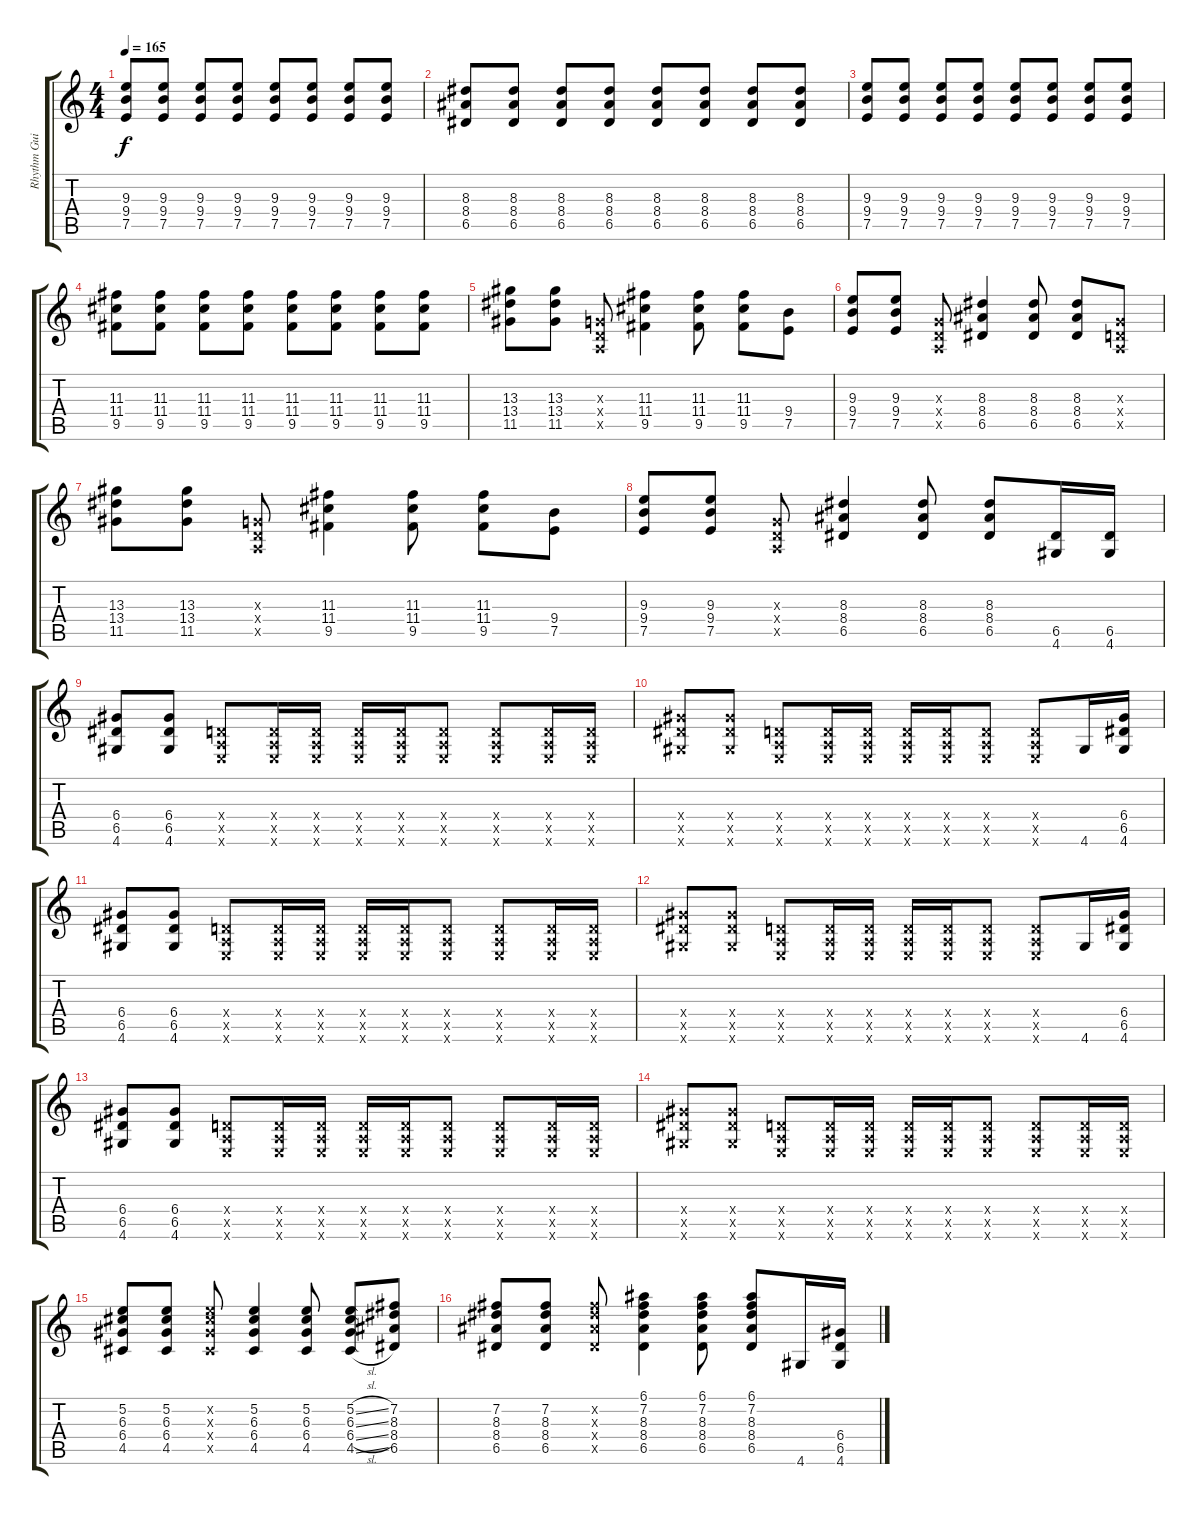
\track ("Rhythm Guitar" "Rhythm Gui") {instrument distortionguitar}
\staff {score tabs}
\tuning (E4 B3 G3 D3 A2 E2) {hide}
\ts (4 4)
\tempo 165
\clef g2
\ks c
(9.3 9.4 7.5).8{dy f} (9.3 9.4 7.5).8 (9.3 9.4 7.5).8 (9.3 9.4 7.5).8 (9.3 9.4 7.5).8 (9.3 9.4 7.5).8 (9.3 9.4 7.5).8 (9.3 9.4 7.5).8 |
(8.3 8.4 6.5).8 (8.3 8.4 6.5).8 (8.3 8.4 6.5).8 (8.3 8.4 6.5).8 (8.3 8.4 6.5).8 (8.3 8.4 6.5).8 (8.3 8.4 6.5).8 (8.3 8.4 6.5).8 |
(9.3 9.4 7.5).8 (9.3 9.4 7.5).8 (9.3 9.4 7.5).8 (9.3 9.4 7.5).8 (9.3 9.4 7.5).8 (9.3 9.4 7.5).8 (9.3 9.4 7.5).8 (9.3 9.4 7.5).8 |
(11.3 11.4 9.5).8 (11.3 11.4 9.5).8 (11.3 11.4 9.5).8 (11.3 11.4 9.5).8 (11.3 11.4 9.5).8 (11.3 11.4 9.5).8 (11.3 11.4 9.5).8 (11.3 11.4 9.5).8 |
(13.3 13.4 11.5).8 (13.3 13.4 11.5).8 (0.3{x} 0.4{x} 0.5{x}).8 (11.3 11.4 9.5).4 (11.3 11.4 9.5).8 (11.3 11.4 9.5).8 (9.4 7.5).8 |
(9.3 9.4 7.5).8 (9.3 9.4 7.5).8 (0.3{x} 0.4{x} 0.5{x}).8 (8.3 8.4 6.5).4 (8.3 8.4 6.5).8 (8.3 8.4 6.5).8 (0.3{x} 0.4{x} 0.5{x}).8 |
(13.3 13.4 11.5).8 (13.3 13.4 11.5).8 (0.3{x} 0.4{x} 0.5{x}).8 (11.3 11.4 9.5).4 (11.3 11.4 9.5).8 (11.3 11.4 9.5).8 (9.4 7.5).8 |
(9.3 9.4 7.5).8 (9.3 9.4 7.5).8 (0.3{x} 0.4{x} 0.5{x}).8 (8.3 8.4 6.5).4 (8.3 8.4 6.5).8 (8.3 8.4 6.5).8 (6.5 4.6).16 (6.5 4.6).16 |
(6.4 6.5 4.6).8 (6.4 6.5 4.6).8 (0.4{x} 0.5{x} 0.6{x}).8 (0.4{x} 0.5{x} 0.6{x}).16 (0.4{x} 0.5{x} 0.6{x}).16 (0.4{x} 0.5{x} 0.6{x}).16 (0.4{x} 0.5{x} 0.6{x}).16 (0.4{x} 0.5{x} 0.6{x}).8 (0.4{x} 0.5{x} 0.6{x}).8 (0.4{x} 0.5{x} 0.6{x}).16 (0.4{x} 0.5{x} 0.6{x}).16 |
(6.4{x} 6.5{x} 4.6{x}).8 (6.4{x} 6.5{x} 4.6{x}).8 (0.4{x} 0.5{x} 0.6{x}).8 (0.4{x} 0.5{x} 0.6{x}).16 (0.4{x} 0.5{x} 0.6{x}).16 (0.4{x} 0.5{x} 0.6{x}).16 (0.4{x} 0.5{x} 0.6{x}).16 (0.4{x} 0.5{x} 0.6{x}).8 (0.4{x} 0.5{x} 0.6{x}).8 4.6.16 (6.4 6.5 4.6).16 |
(6.4 6.5 4.6).8 (6.4 6.5 4.6).8 (0.4{x} 0.5{x} 0.6{x}).8 (0.4{x} 0.5{x} 0.6{x}).16 (0.4{x} 0.5{x} 0.6{x}).16 (0.4{x} 0.5{x} 0.6{x}).16 (0.4{x} 0.5{x} 0.6{x}).16 (0.4{x} 0.5{x} 0.6{x}).8 (0.4{x} 0.5{x} 0.6{x}).8 (0.4{x} 0.5{x} 0.6{x}).16 (0.4{x} 0.5{x} 0.6{x}).16 |
(6.4{x} 6.5{x} 4.6{x}).8 (6.4{x} 6.5{x} 4.6{x}).8 (0.4{x} 0.5{x} 0.6{x}).8 (0.4{x} 0.5{x} 0.6{x}).16 (0.4{x} 0.5{x} 0.6{x}).16 (0.4{x} 0.5{x} 0.6{x}).16 (0.4{x} 0.5{x} 0.6{x}).16 (0.4{x} 0.5{x} 0.6{x}).8 (0.4{x} 0.5{x} 0.6{x}).8 4.6.16 (6.4 6.5 4.6).16 |
(6.4 6.5 4.6).8 (6.4 6.5 4.6).8 (0.4{x} 0.5{x} 0.6{x}).8 (0.4{x} 0.5{x} 0.6{x}).16 (0.4{x} 0.5{x} 0.6{x}).16 (0.4{x} 0.5{x} 0.6{x}).16 (0.4{x} 0.5{x} 0.6{x}).16 (0.4{x} 0.5{x} 0.6{x}).8 (0.4{x} 0.5{x} 0.6{x}).8 (0.4{x} 0.5{x} 0.6{x}).16 (0.4{x} 0.5{x} 0.6{x}).16 |
(6.4{x} 6.5{x} 4.6{x}).8 (6.4{x} 6.5{x} 4.6{x}).8 (0.4{x} 0.5{x} 0.6{x}).8 (0.4{x} 0.5{x} 0.6{x}).16 (0.4{x} 0.5{x} 0.6{x}).16 (0.4{x} 0.5{x} 0.6{x}).16 (0.4{x} 0.5{x} 0.6{x}).16 (0.4{x} 0.5{x} 0.6{x}).8 (0.4{x} 0.5{x} 0.6{x}).8 (0.4{x} 0.5{x} 0.6{x}).16 (0.4{x} 0.5{x} 0.6{x}).16 |
(5.2 6.3 6.4 4.5).8 (5.2 6.3 6.4 4.5).8 (5.2{x} 6.3{x} 6.4{x} 4.5{x}).8 (5.2 6.3 6.4 4.5).4 (5.2 6.3 6.4 4.5).8 (5.2{sl} 6.3{sl} 6.4{sl} 4.5{sl}).8 (7.2 8.3 8.4 6.5).8 |
(7.2 8.3 8.4 6.5).8 (7.2 8.3 8.4 6.5).8 (7.2{x} 8.3{x} 8.4{x} 6.5{x}).8 (6.1 7.2 8.3 8.4 6.5).4 (6.1 7.2 8.3 8.4 6.5).8 (6.1 7.2 8.3 8.4 6.5).8 4.6.16 (6.4 6.5 4.6).16
